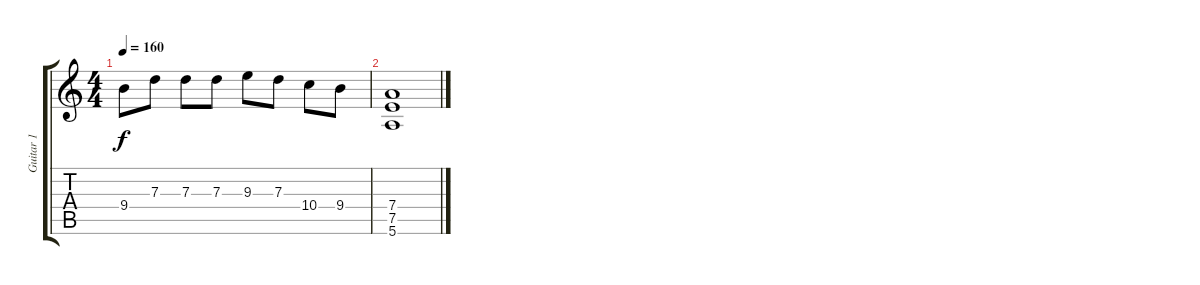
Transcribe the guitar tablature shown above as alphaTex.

\track ("Guitar 1" "Guitar 1") {instrument distortionguitar}
\staff {score tabs}
\tuning (E4 B3 G3 D3 A2 E2) {hide}
\ts (4 4)
\tempo 160
\clef g2
\ks c
9.4.8{dy f} 7.3.8 7.3.8 7.3.8 9.3.8 7.3.8 10.4.8 9.4.8 |
(7.4 7.5 5.6).1
